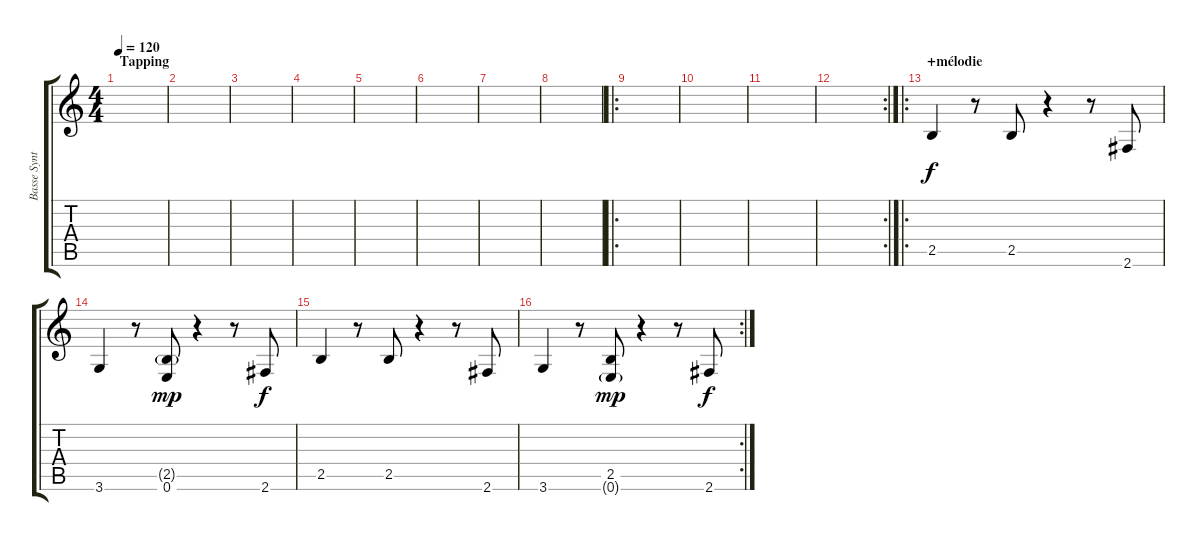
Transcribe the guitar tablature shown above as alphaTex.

\track ("Basse Synthé" "Basse Synt") {instrument synthbass1}
\staff {score tabs}
\tuning (E4 B3 G3 D3 A2 E2) {hide}
\ts (4 4)
\section ("" "Tapping")
\tempo 120
\clef g2
\ks c
|
|
|
|
|
|
|
|
\ro
|
|
|
\rc 2
|
\ro
\section ("" "+mélodie")
2.5.4 r.8 2.5.8 r.4 r.8 2.6.8 |
3.6.4 r.8 (2.5{g} 0.6).8{dy mp} r.4 r.8 2.6.8{dy f} |
2.5.4 r.8 2.5.8 r.4 r.8 2.6.8 |
\rc 2
3.6.4 r.8 (2.5 0.6{g}).8{dy mp} r.4 r.8 2.6.8{dy f}
